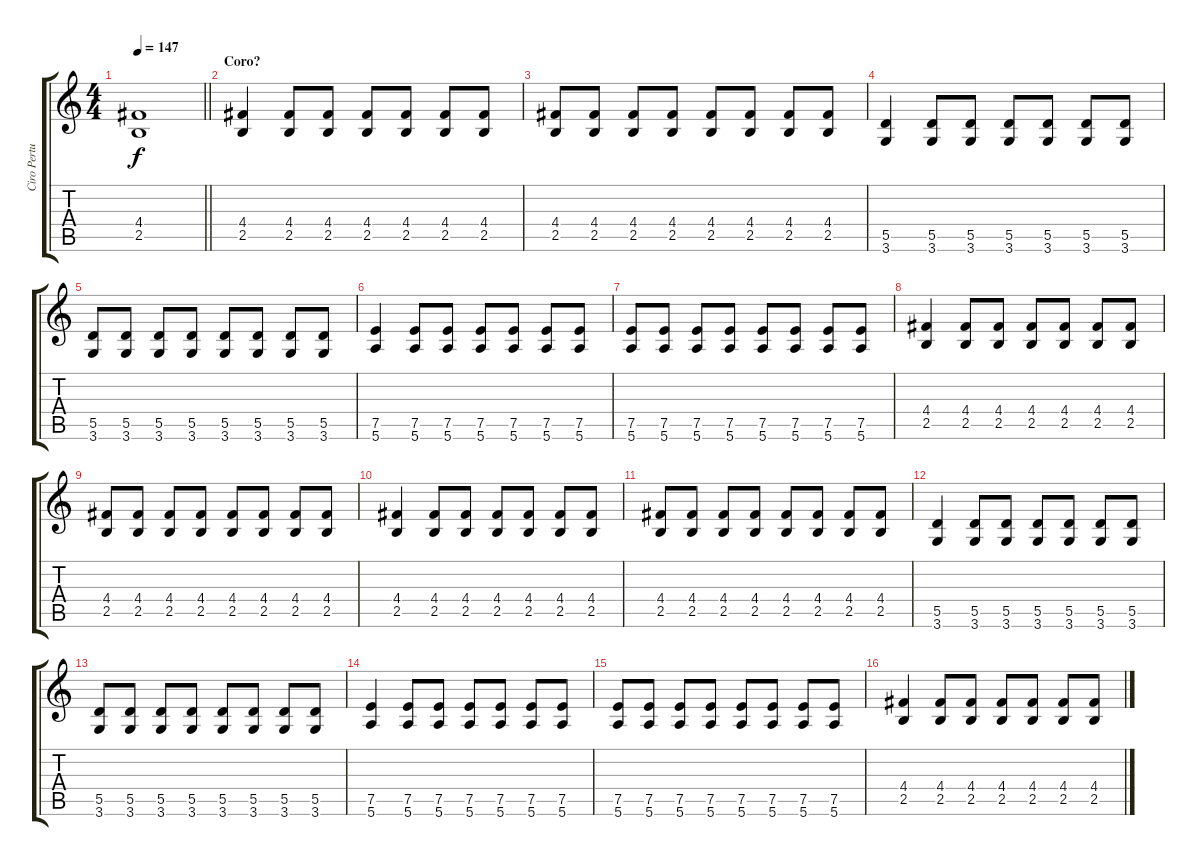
\track ("Ciro Pertusi" "Ciro Pertu") {instrument distortionguitar}
\staff {score tabs}
\tuning (E4 B3 G3 D3 A2 E2) {hide}
\ts (4 4)
\tempo 147
\clef g2
\barLineRight lightlight
\ks c
(4.4{t} 2.5{t}).1{dy f} |
\section ("" "Coro?")
(4.4 2.5).4 (4.4 2.5).8 (4.4 2.5).8 (4.4 2.5).8 (4.4 2.5).8 (4.4 2.5).8 (4.4 2.5).8 |
(4.4 2.5).8 (4.4 2.5).8 (4.4 2.5).8 (4.4 2.5).8 (4.4 2.5).8 (4.4 2.5).8 (4.4 2.5).8 (4.4 2.5).8 |
(5.5 3.6).4 (5.5 3.6).8 (5.5 3.6).8 (5.5 3.6).8 (5.5 3.6).8 (5.5 3.6).8 (5.5 3.6).8 |
(5.5 3.6).8 (5.5 3.6).8 (5.5 3.6).8 (5.5 3.6).8 (5.5 3.6).8 (5.5 3.6).8 (5.5 3.6).8 (5.5 3.6).8 |
(7.5 5.6).4 (7.5 5.6).8 (7.5 5.6).8 (7.5 5.6).8 (7.5 5.6).8 (7.5 5.6).8 (7.5 5.6).8 |
(7.5 5.6).8 (7.5 5.6).8 (7.5 5.6).8 (7.5 5.6).8 (7.5 5.6).8 (7.5 5.6).8 (7.5 5.6).8 (7.5 5.6).8 |
(4.4 2.5).4 (4.4 2.5).8 (4.4 2.5).8 (4.4 2.5).8 (4.4 2.5).8 (4.4 2.5).8 (4.4 2.5).8 |
(4.4 2.5).8 (4.4 2.5).8 (4.4 2.5).8 (4.4 2.5).8 (4.4 2.5).8 (4.4 2.5).8 (4.4 2.5).8 (4.4 2.5).8 |
(4.4 2.5).4 (4.4 2.5).8 (4.4 2.5).8 (4.4 2.5).8 (4.4 2.5).8 (4.4 2.5).8 (4.4 2.5).8 |
(4.4 2.5).8 (4.4 2.5).8 (4.4 2.5).8 (4.4 2.5).8 (4.4 2.5).8 (4.4 2.5).8 (4.4 2.5).8 (4.4 2.5).8 |
(5.5 3.6).4 (5.5 3.6).8 (5.5 3.6).8 (5.5 3.6).8 (5.5 3.6).8 (5.5 3.6).8 (5.5 3.6).8 |
(5.5 3.6).8 (5.5 3.6).8 (5.5 3.6).8 (5.5 3.6).8 (5.5 3.6).8 (5.5 3.6).8 (5.5 3.6).8 (5.5 3.6).8 |
(7.5 5.6).4 (7.5 5.6).8 (7.5 5.6).8 (7.5 5.6).8 (7.5 5.6).8 (7.5 5.6).8 (7.5 5.6).8 |
(7.5 5.6).8 (7.5 5.6).8 (7.5 5.6).8 (7.5 5.6).8 (7.5 5.6).8 (7.5 5.6).8 (7.5 5.6).8 (7.5 5.6).8 |
(4.4 2.5).4 (4.4 2.5).8 (4.4 2.5).8 (4.4 2.5).8 (4.4 2.5).8 (4.4 2.5).8 (4.4 2.5).8
